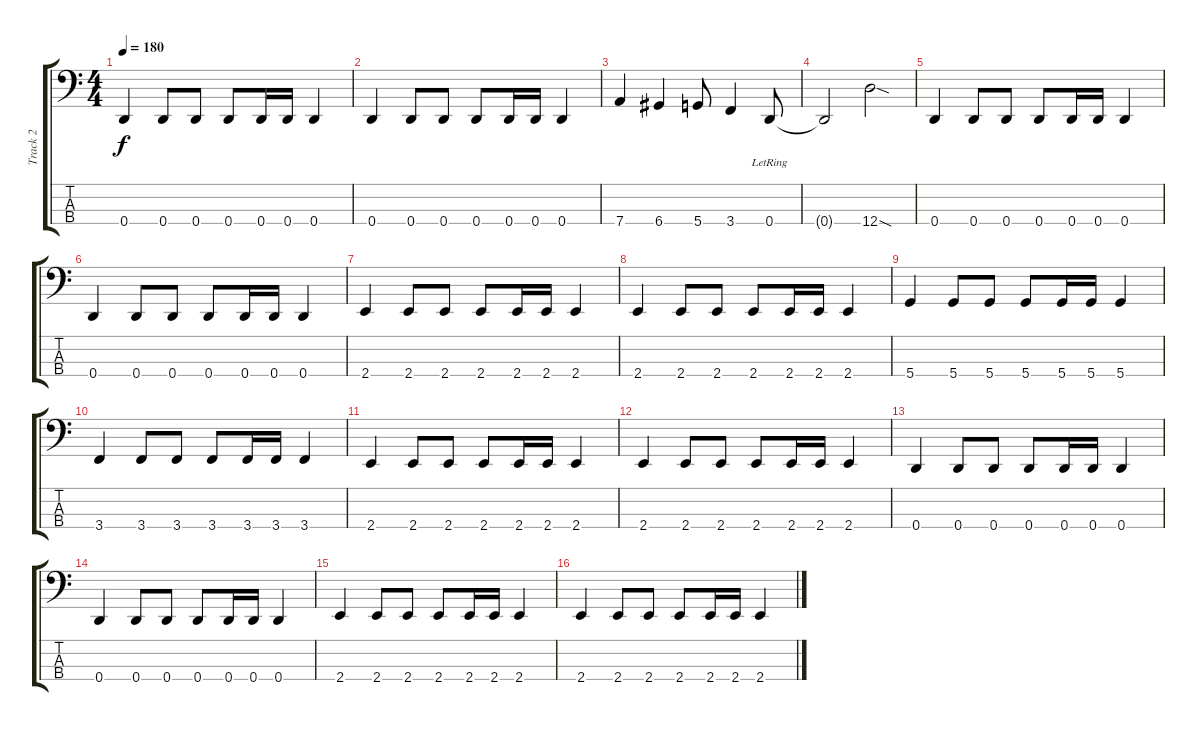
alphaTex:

\track ("Track 2" "Track 2") {instrument electricbassfinger}
\staff {score tabs}
\tuning (G2 D2 A1 D1) {hide}
\ts (4 4)
\tempo 180
\clef f4
\ks c
0.4.4{dy f} 0.4.8 0.4.8 0.4.8 0.4.16 0.4.16 0.4.4 |
0.4.4 0.4.8 0.4.8 0.4.8 0.4.16 0.4.16 0.4.4 |
7.4.4 6.4.4 5.4.8 3.4.4 0.4{lr}.8 |
0.4{t}.2 12.4{sod}.2 |
0.4.4 0.4.8 0.4.8 0.4.8 0.4.16 0.4.16 0.4.4 |
0.4.4 0.4.8 0.4.8 0.4.8 0.4.16 0.4.16 0.4.4 |
2.4.4 2.4.8 2.4.8 2.4.8 2.4.16 2.4.16 2.4.4 |
2.4.4 2.4.8 2.4.8 2.4.8 2.4.16 2.4.16 2.4.4 |
5.4.4 5.4.8 5.4.8 5.4.8 5.4.16 5.4.16 5.4.4 |
3.4.4 3.4.8 3.4.8 3.4.8 3.4.16 3.4.16 3.4.4 |
2.4.4 2.4.8 2.4.8 2.4.8 2.4.16 2.4.16 2.4.4 |
2.4.4 2.4.8 2.4.8 2.4.8 2.4.16 2.4.16 2.4.4 |
0.4.4 0.4.8 0.4.8 0.4.8 0.4.16 0.4.16 0.4.4 |
0.4.4 0.4.8 0.4.8 0.4.8 0.4.16 0.4.16 0.4.4 |
2.4.4 2.4.8 2.4.8 2.4.8 2.4.16 2.4.16 2.4.4 |
2.4.4 2.4.8 2.4.8 2.4.8 2.4.16 2.4.16 2.4.4
